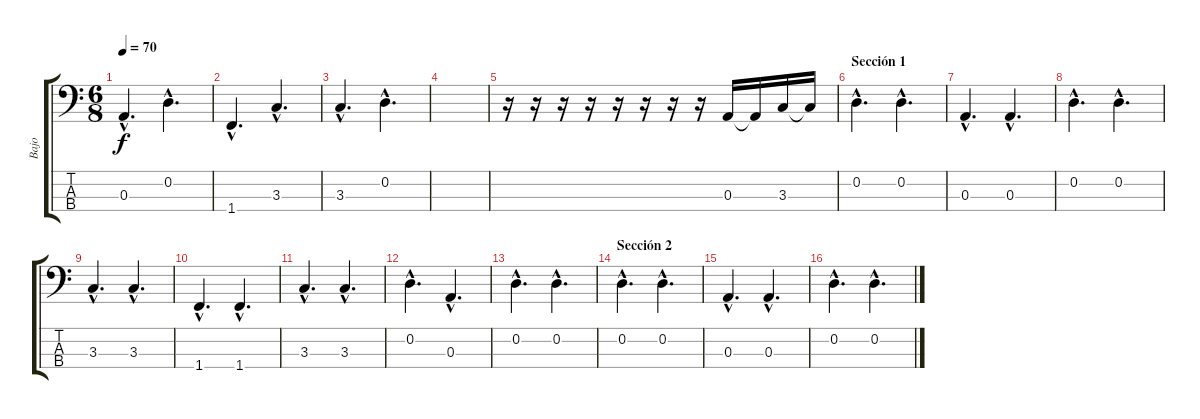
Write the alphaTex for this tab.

\track ("Bajo" "Bajo") {instrument electricbassfinger}
\staff {score tabs}
\tuning (G2 D2 A1 E1) {hide}
\ts (6 8)
\tempo 70
\clef f4
\ks c
0.3{hac}.4{d dy f} 0.2{hac}.4{d} |
1.4{hac}.4{d} 3.3{hac}.4{d} |
3.3{hac}.4{d} 0.2{hac}.4{d} |
|
r.16 r.16 r.16 r.16 r.16 r.16 r.16 r.16 0.3.16 0.3{t}.16 3.3.16 3.3{t}.16 |
\section ("" "Sección 1")
0.2{hac}.4{d} 0.2{hac}.4{d} |
0.3{hac}.4{d} 0.3{hac}.4{d} |
0.2{hac}.4{d} 0.2{hac}.4{d} |
3.3{hac}.4{d} 3.3{hac}.4{d} |
1.4{hac}.4{d} 1.4{hac}.4{d} |
3.3{hac}.4{d} 3.3{hac}.4{d} |
0.2{hac}.4{d} 0.3{hac}.4{d} |
0.2{hac}.4{d} 0.2{hac}.4{d} |
\section ("" "Sección 2")
0.2{hac}.4{d} 0.2{hac}.4{d} |
0.3{hac}.4{d} 0.3{hac}.4{d} |
0.2{hac}.4{d} 0.2{hac}.4{d}
